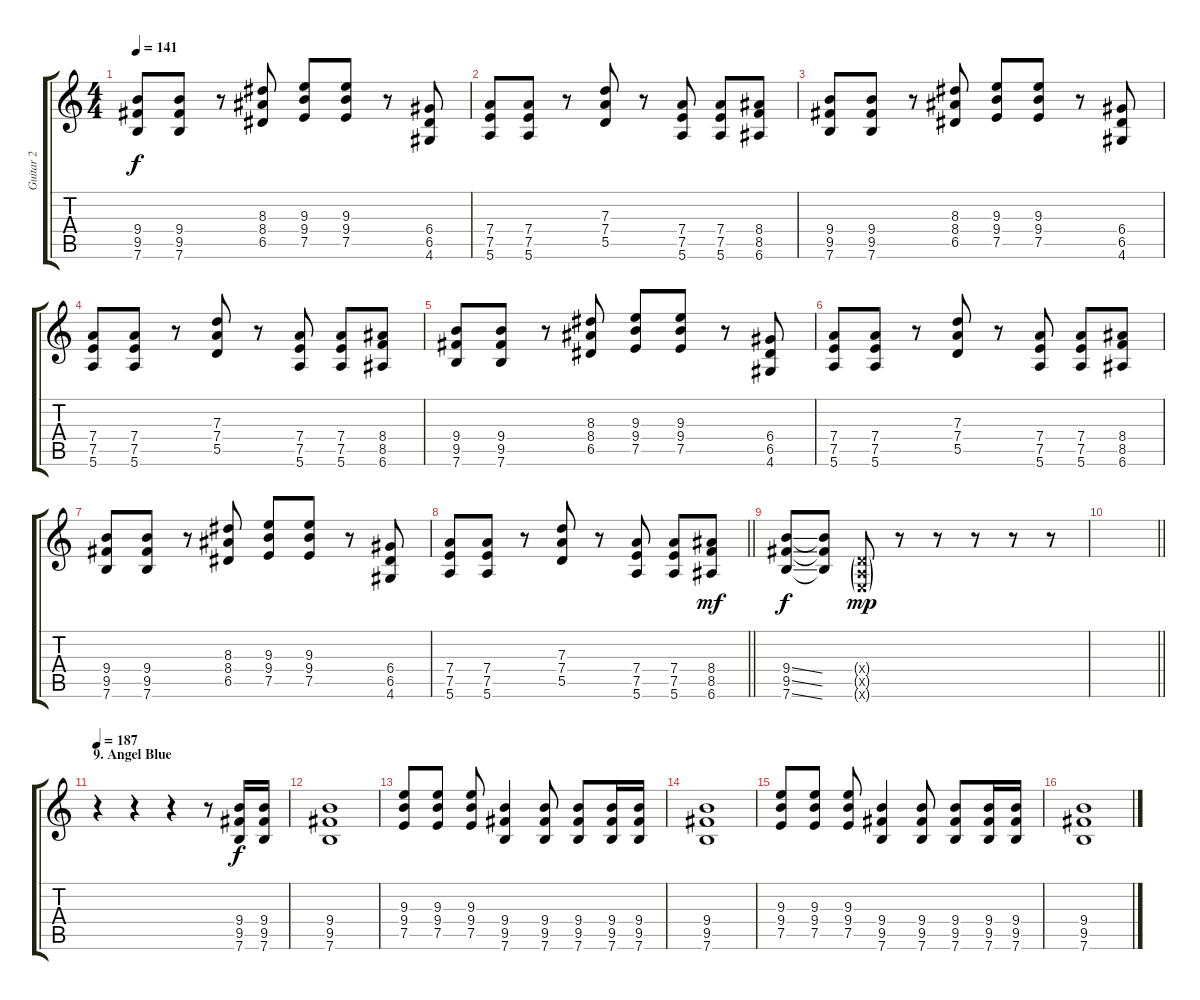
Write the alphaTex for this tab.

\track ("Guitar 2" "Guitar 2") {instrument overdrivenguitar}
\staff {score tabs}
\tuning (E4 B3 G3 D3 A2 E2) {hide}
\ts (4 4)
\tempo 141
\clef g2
\ks c
(9.4 9.5 7.6).8{dy f} (9.4 9.5 7.6).8 r.8 (8.3 8.4 6.5).8 (9.3 9.4 7.5).8 (9.3 9.4 7.5).8 r.8 (6.4 6.5 4.6).8 |
(7.4 7.5 5.6).8 (7.4 7.5 5.6).8 r.8 (7.3 7.4 5.5).8 r.8 (7.4 7.5 5.6).8 (7.4 7.5 5.6).8 (8.4 8.5 6.6).8 |
(9.4 9.5 7.6).8 (9.4 9.5 7.6).8 r.8 (8.3 8.4 6.5).8 (9.3 9.4 7.5).8 (9.3 9.4 7.5).8 r.8 (6.4 6.5 4.6).8 |
(7.4 7.5 5.6).8 (7.4 7.5 5.6).8 r.8 (7.3 7.4 5.5).8 r.8 (7.4 7.5 5.6).8 (7.4 7.5 5.6).8 (8.4 8.5 6.6).8 |
(9.4 9.5 7.6).8 (9.4 9.5 7.6).8 r.8 (8.3 8.4 6.5).8 (9.3 9.4 7.5).8 (9.3 9.4 7.5).8 r.8 (6.4 6.5 4.6).8 |
(7.4 7.5 5.6).8 (7.4 7.5 5.6).8 r.8 (7.3 7.4 5.5).8 r.8 (7.4 7.5 5.6).8 (7.4 7.5 5.6).8 (8.4 8.5 6.6).8 |
(9.4 9.5 7.6).8 (9.4 9.5 7.6).8 r.8 (8.3 8.4 6.5).8 (9.3 9.4 7.5).8 (9.3 9.4 7.5).8 r.8 (6.4 6.5 4.6).8 |
\barLineRight lightlight
(7.4 7.5 5.6).8 (7.4 7.5 5.6).8 r.8 (7.3 7.4 5.5).8 r.8 (7.4 7.5 5.6).8 (7.4 7.5 5.6).8 (8.4 8.5 6.6).8{dy mf} |
(9.4{ss} 9.5{ss} 7.6{ss}).8{dy f} (9.4{t} 9.5{t} 7.6{t}).8 (0.4{g x} 0.5{g x} 0.6{g x}).8{dy mp} r.8 r.8 r.8 r.8 r.8 |
\barLineRight lightlight
|
\section ("" "9. Angel Blue")
\tempo 187
r.4{volume 10 balance 1 instrument overdrivenguitar} r.4 r.4 r.8 (9.4 9.5 7.6).16{dy f} (9.4 9.5 7.6).16 |
(9.4 9.5 7.6).1 |
(9.3 9.4 7.5).8 (9.3 9.4 7.5).8 (9.3 9.4 7.5).8 (9.4 9.5 7.6).4 (9.4 9.5 7.6).8 (9.4 9.5 7.6).8 (9.4 9.5 7.6).16 (9.4 9.5 7.6).16 |
(9.4 9.5 7.6).1 |
(9.3 9.4 7.5).8 (9.3 9.4 7.5).8 (9.3 9.4 7.5).8 (9.4 9.5 7.6).4 (9.4 9.5 7.6).8 (9.4 9.5 7.6).8 (9.4 9.5 7.6).16 (9.4 9.5 7.6).16 |
(9.4 9.5 7.6).1
